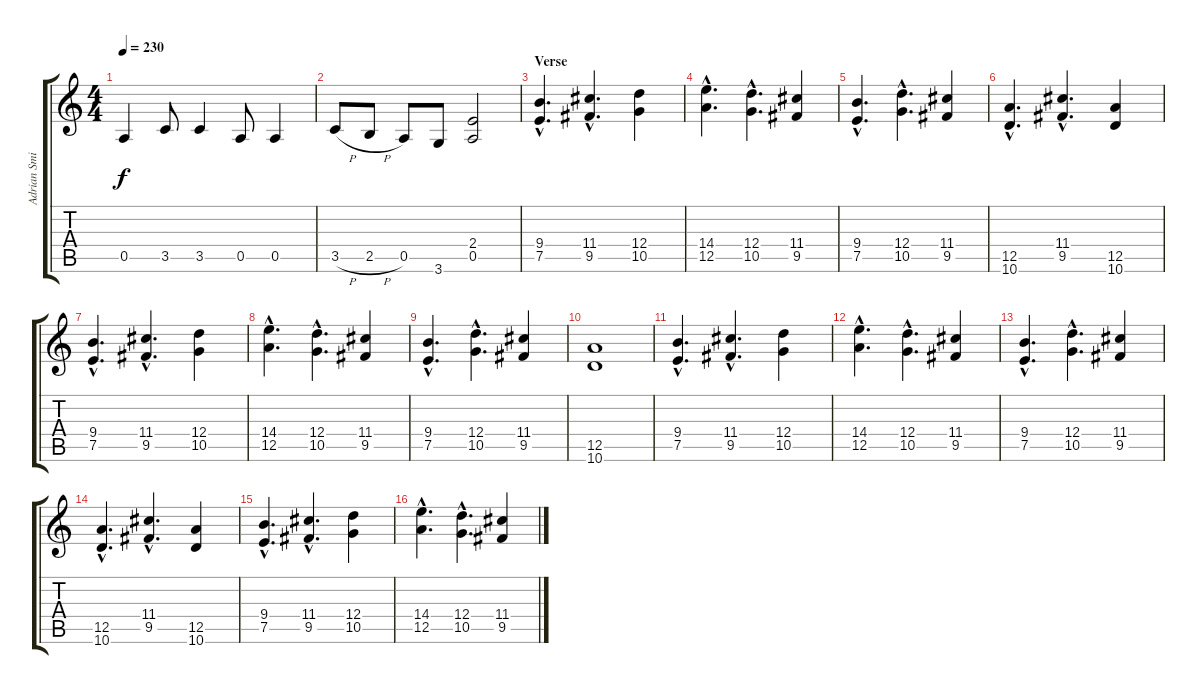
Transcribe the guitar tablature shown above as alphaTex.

\track ("Adrian Smith" "Adrian Smi") {instrument distortionguitar}
\staff {score tabs}
\tuning (E4 B3 G3 D3 A2 E2) {hide}
\ts (4 4)
\tempo 230
\clef g2
\ks c
0.5.4{dy f} 3.5.8 3.5.4 0.5.8 0.5.4 |
3.5{h}.8 2.5{h}.8 0.5.8 3.6.8 (2.4 0.5).2 |
\section ("" "Verse")
(9.4{hac} 7.5{hac}).4{d} (11.4{hac} 9.5{hac}).4{d} (12.4 10.5).4 |
(14.4{hac} 12.5{hac}).4{d} (12.4{hac} 10.5{hac}).4{d} (11.4 9.5).4 |
(9.4{hac} 7.5{hac}).4{d} (12.4{hac} 10.5{hac}).4{d} (11.4 9.5).4 |
(12.5{hac} 10.6{hac}).4{d} (11.4{hac} 9.5{hac}).4{d} (12.5 10.6).4 |
(9.4{hac} 7.5{hac}).4{d} (11.4{hac} 9.5{hac}).4{d} (12.4 10.5).4 |
(14.4{hac} 12.5{hac}).4{d} (12.4{hac} 10.5{hac}).4{d} (11.4 9.5).4 |
(9.4{hac} 7.5{hac}).4{d} (12.4{hac} 10.5{hac}).4{d} (11.4 9.5).4 |
(12.5 10.6).1 |
(9.4{hac} 7.5{hac}).4{d} (11.4{hac} 9.5{hac}).4{d} (12.4 10.5).4 |
(14.4{hac} 12.5{hac}).4{d} (12.4{hac} 10.5{hac}).4{d} (11.4 9.5).4 |
(9.4{hac} 7.5{hac}).4{d} (12.4{hac} 10.5{hac}).4{d} (11.4 9.5).4 |
(12.5{hac} 10.6{hac}).4{d} (11.4{hac} 9.5{hac}).4{d} (12.5 10.6).4 |
(9.4{hac} 7.5{hac}).4{d} (11.4{hac} 9.5{hac}).4{d} (12.4 10.5).4 |
(14.4{hac} 12.5{hac}).4{d} (12.4{hac} 10.5{hac}).4{d} (11.4 9.5).4
